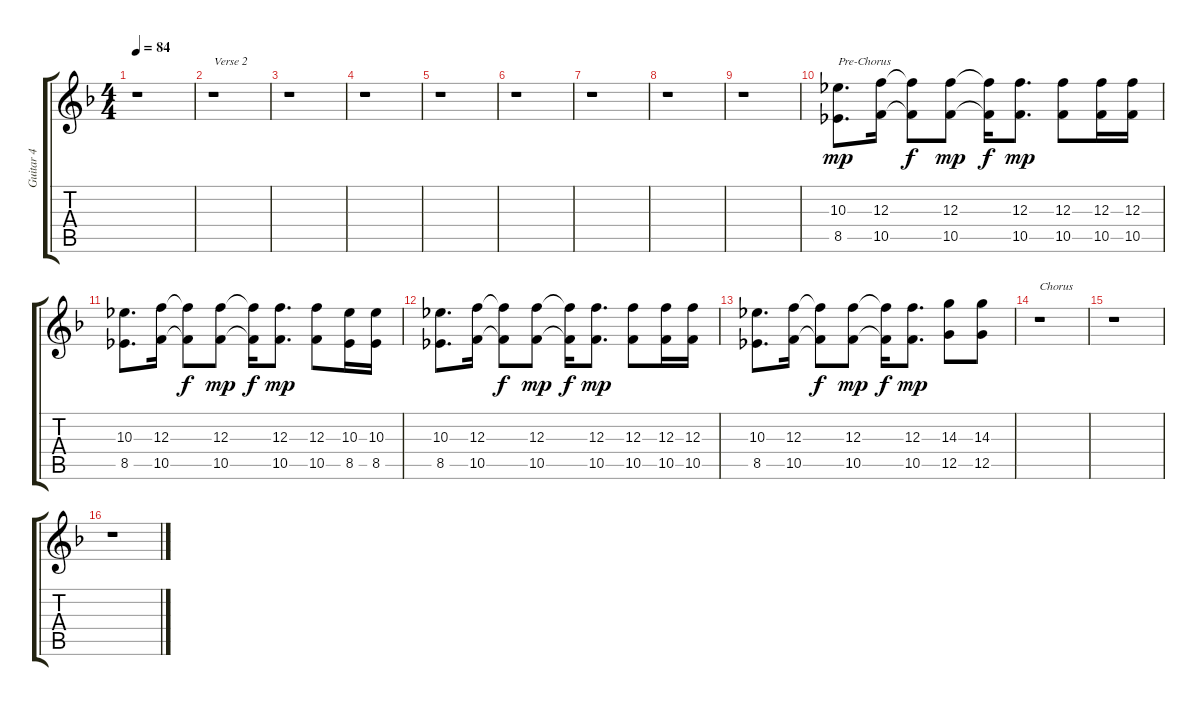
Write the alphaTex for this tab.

\track ("Guitar 4" "Guitar 4") {instrument distortionguitar}
\staff {score tabs}
\tuning (D4 A3 F3 C3 G2 C2) {hide}
\ts (4 4)
\tempo 84
\clef g2
\ks f
r.1{dy mp} |
r.1{txt "Verse 2"} |
r.1 |
r.1 |
r.1 |
r.1 |
r.1 |
r.1 |
r.1 |
(10.3 8.5).8{d txt "Pre-Chorus"} (12.3 10.5).16 (12.3{t} 10.5{t}).8{dy f} (12.3 10.5).8{dy mp} (12.3{t} 10.5{t}).16{dy f} (12.3 10.5).8{d dy mp} (12.3 10.5).8 (12.3 10.5).16 (12.3 10.5).16 |
(10.3 8.5).8{d} (12.3 10.5).16 (12.3{t} 10.5{t}).8{dy f} (12.3 10.5).8{dy mp} (12.3{t} 10.5{t}).16{dy f} (12.3 10.5).8{d dy mp} (12.3 10.5).8 (10.3 8.5).16 (10.3 8.5).16 |
(10.3 8.5).8{d} (12.3 10.5).16 (12.3{t} 10.5{t}).8{dy f} (12.3 10.5).8{dy mp} (12.3{t} 10.5{t}).16{dy f} (12.3 10.5).8{d dy mp} (12.3 10.5).8 (12.3 10.5).16 (12.3 10.5).16 |
(10.3 8.5).8{d} (12.3 10.5).16 (12.3{t} 10.5{t}).8{dy f} (12.3 10.5).8{dy mp} (12.3{t} 10.5{t}).16{dy f} (12.3 10.5).8{d dy mp} (14.3 12.5).8 (14.3 12.5).8 |
r.1{txt "Chorus"} |
r.1 |
r.1
